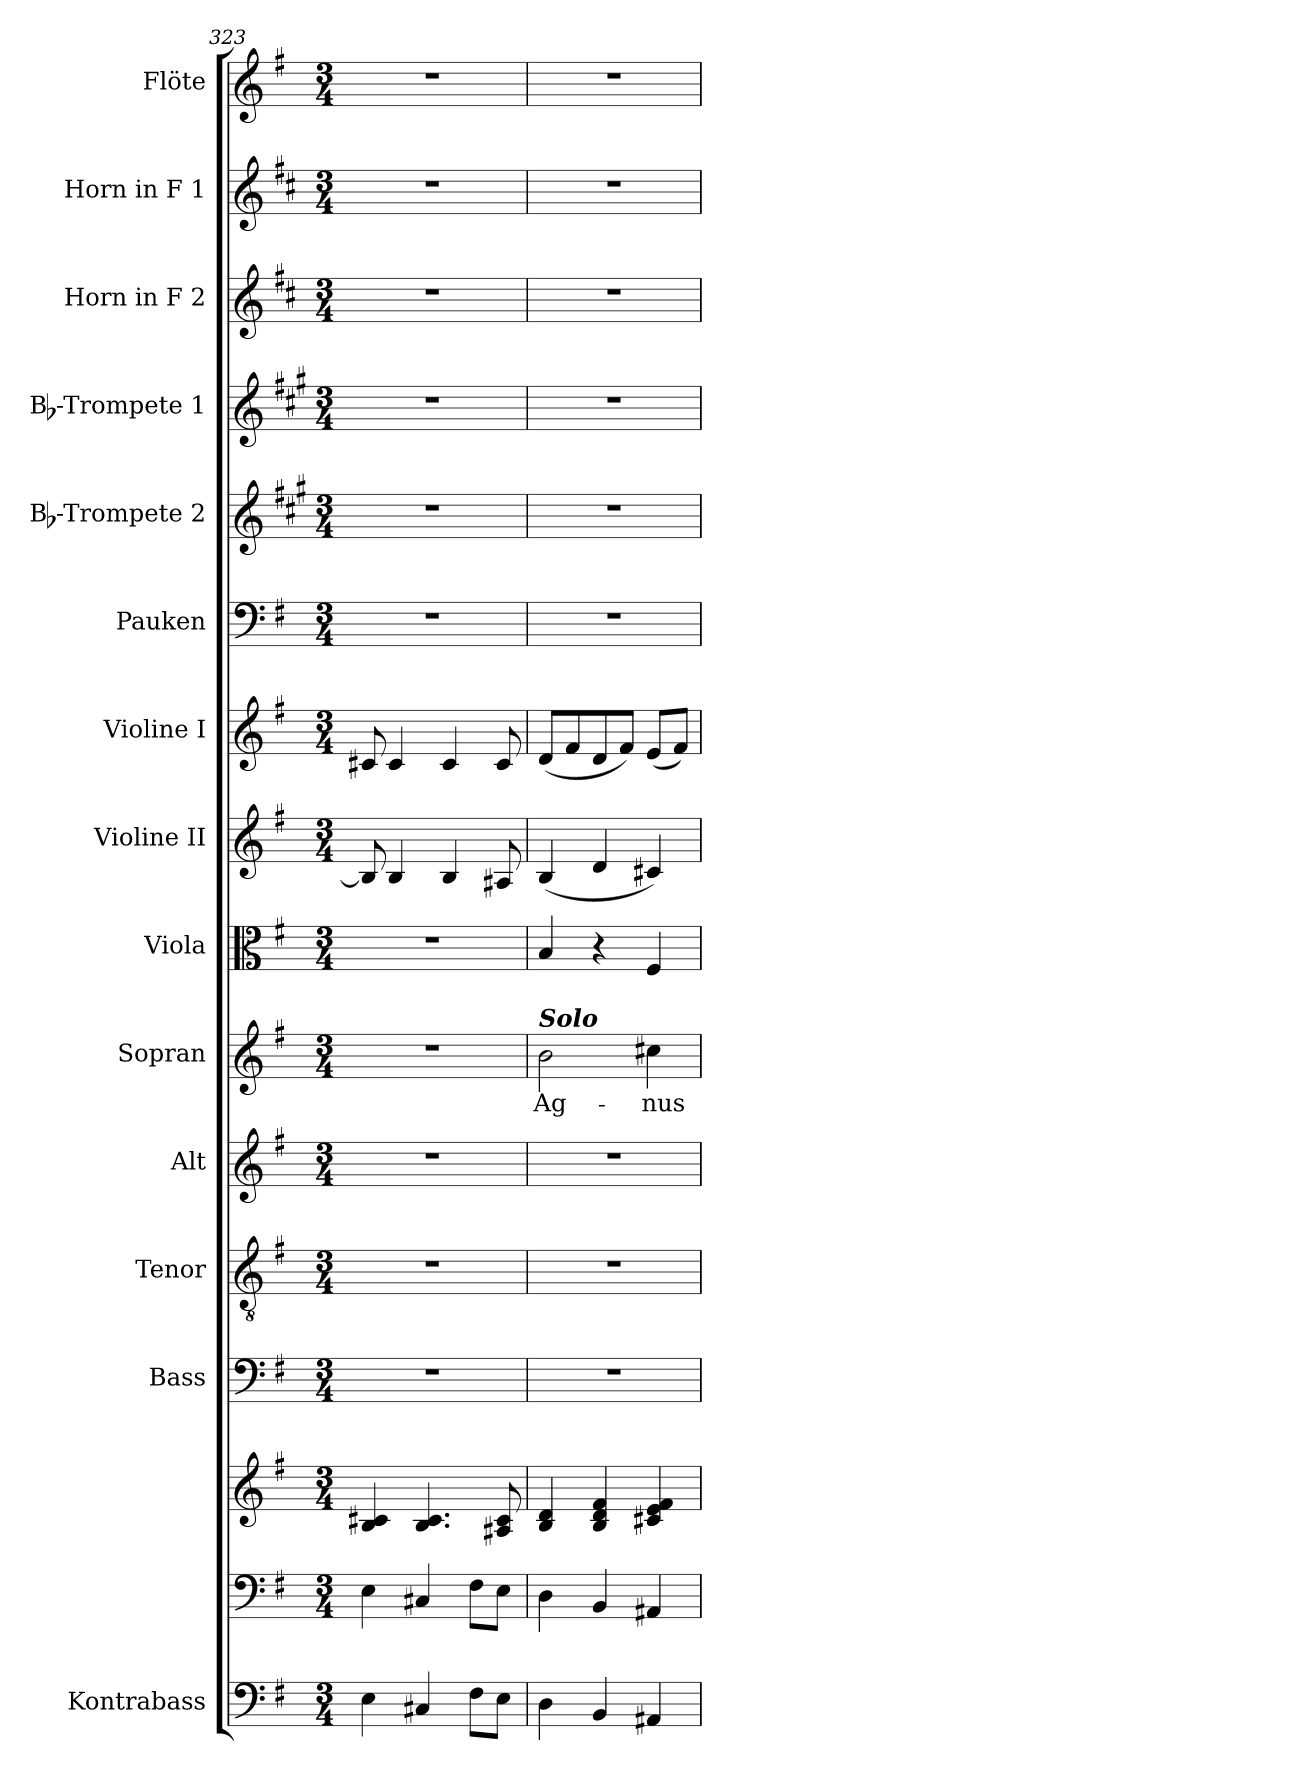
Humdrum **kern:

**kern	**kern	**kern	**kern	**kern	**kern	**kern	**text	**kern	**kern	**kern	**kern	**kern	**kern	**kern	**kern	**kern
*part15	*part14	*part14	*part13	*part12	*part11	*part10	*part10	*part9	*part8	*part7	*part6	*part5	*part4	*part3	*part2	*part1
*staff16	*staff15	*staff14	*staff13	*staff12	*staff11	*staff10	*staff10	*staff9	*staff8	*staff7	*staff6	*staff5	*staff4	*staff3	*staff2	*staff1
*I"Kontrabass	*	*	*I"Bass	*I"Tenor	*I"Alt	*I"Sopran	*	*I"Viola	*I"Violine II	*I"Violine I	*I"Pauken	*I"Bb-Trompete 2	*I"Bb-Trompete 1	*I"Horn in F 2	*I"Horn in F 1	*I"Flöte
*I'Kb.	*	*	*I'B.	*I'T.	*I'A.	*I'S.	*	*I'Vla.	*I'Vl. II	*I'Vl. I	*I'Pk.	*I'Bb Trp. 2	*I'Bb Trp. 1	*	*	*I'Fl.
*clefF4	*clefF4	*clefG2	*clefF4	*clefGv2	*clefG2	*clefG2	*	*clefC3	*clefG2	*clefG2	*clefF4	*clefG2	*clefG2	*clefG2	*clefG2	*clefG2
*ITrd7c12	*	*	*	*	*	*	*	*	*	*	*	*ITrd1c2	*ITrd1c2	*ITrd4c7	*ITrd4c7	*
*k[f#]	*k[f#]	*k[f#]	*k[f#]	*k[f#]	*k[f#]	*k[f#]	*	*k[f#]	*k[f#]	*k[f#]	*k[f#]	*k[f#]	*k[f#]	*k[f#]	*k[f#]	*k[f#]
*G:	*G:	*G:	*G:	*G:	*G:	*G:	*	*G:	*G:	*G:	*G:	*G:	*G:	*G:	*G:	*G:
*M3/4	*M3/4	*M3/4	*M3/4	*M3/4	*M3/4	*M3/4	*	*M3/4	*M3/4	*M3/4	*M3/4	*M3/4	*M3/4	*M3/4	*M3/4	*M3/4
=323	=323	=323	=323	=323	=323	=323	=323	=323	=323	=323	=323	=323	=323	=323	=323	=323
4EE\	4E\	4B/ 4c#X/	2.r	2.r	2.r	2.r	.	2.r	8B/]	8c#X/	2.r	2.r	2.r	2.r	2.r	2.r
.	.	.	.	.	.	.	.	.	4B/	4c#/	.	.	.	.	.	.
4CC#X/	4C#X/	4.B/ 4.c#/	.	.	.	.	.	.	.	.	.	.	.	.	.	.
.	.	.	.	.	.	.	.	.	4B/	4c#/	.	.	.	.	.	.
8FF#\L	8F#\L	.	.	.	.	.	.	.	.	.	.	.	.	.	.	.
8EE\J	8E\J	8A#X/ 8c#/	.	.	.	.	.	.	8A#X/	8c#/	.	.	.	.	.	.
=324	=324	=324	=324	=324	=324	=324	=324	=324	=324	=324	=324	=324	=324	=324	=324	=324
!	!	!	!	!	!	!LO:TX:a:Bi:t=Solo	!	!	!	!	!	!	!	!	!	!
!	!	!	!	!	!	!	!LO:LY:b	!	!	!	!	!	!	!	!	!
4DD\	4D\	4B/ 4d/	2.r	2.r	2.r	2b\	Ag-	4B/	(<4B/	(<8d/L	2.r	2.r	2.r	2.r	2.r	2.r
.	.	.	.	.	.	.	.	.	.	8f#/	.	.	.	.	.	.
4BBB/	4BB/	4B/ 4d/ 4f#/	.	.	.	.	.	4r	4d/	8d/	.	.	.	.	.	.
.	.	.	.	.	.	.	.	.	.	8f#/J)	.	.	.	.	.	.
!	!	!	!	!	!	!	!LO:LY:b	!	!	!	!	!	!	!	!	!
4AAA#X/	4AA#X/	4c#X/ 4e/ 4f#/	.	.	.	4cc#X\	-nus	4F#/	4c#X/)	(<8e/L	.	.	.	.	.	.
.	.	.	.	.	.	.	.	.	.	8f#/J)	.	.	.	.	.	.
=	=	=	=	=	=	=	=	=	=	=	=	=	=	=	=	=
*-	*-	*-	*-	*-	*-	*-	*-	*-	*-	*-	*-	*-	*-	*-	*-	*-
